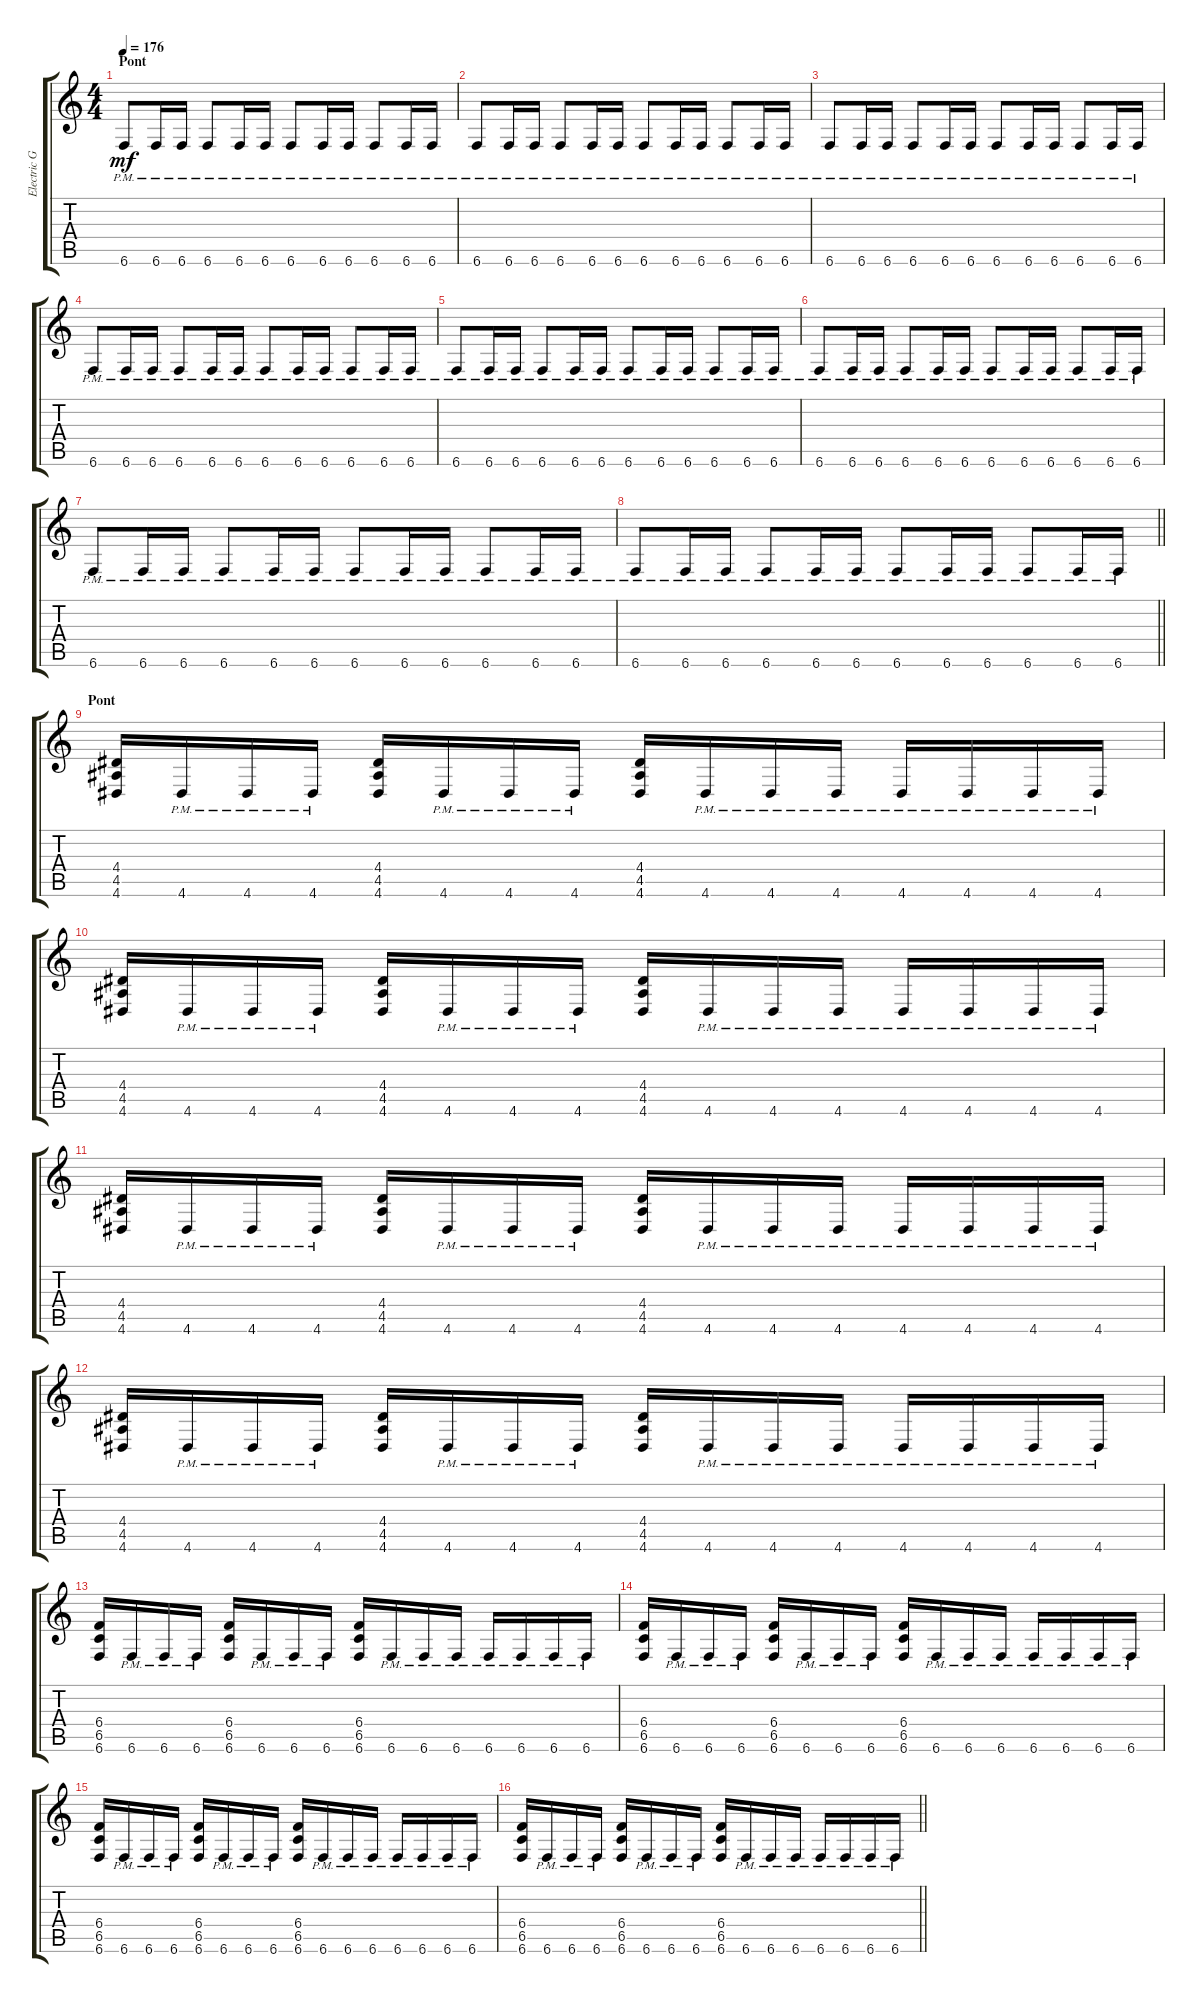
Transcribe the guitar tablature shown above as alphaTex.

\track ("Electric Guitar" "Electric G") {instrument distortionguitar}
\staff {score tabs}
\tuning (Eb4 B3 Gb3 B2 Gb2 B1) {hide}
\ts (4 4)
\section ("" "Pont")
\tempo 176
\clef g2
\ks c
6.6{pm}.8{dy mf} 6.6{pm}.16 6.6{pm}.16 6.6{pm}.8 6.6{pm}.16 6.6{pm}.16 6.6{pm}.8 6.6{pm}.16 6.6{pm}.16 6.6{pm}.8 6.6{pm}.16 6.6{pm}.16 |
6.6{pm}.8 6.6{pm}.16 6.6{pm}.16 6.6{pm}.8 6.6{pm}.16 6.6{pm}.16 6.6{pm}.8 6.6{pm}.16 6.6{pm}.16 6.6{pm}.8 6.6{pm}.16 6.6{pm}.16 |
6.6{pm}.8 6.6{pm}.16 6.6{pm}.16 6.6{pm}.8 6.6{pm}.16 6.6{pm}.16 6.6{pm}.8 6.6{pm}.16 6.6{pm}.16 6.6{pm}.8 6.6{pm}.16 6.6{pm}.16 |
6.6{pm}.8 6.6{pm}.16 6.6{pm}.16 6.6{pm}.8 6.6{pm}.16 6.6{pm}.16 6.6{pm}.8 6.6{pm}.16 6.6{pm}.16 6.6{pm}.8 6.6{pm}.16 6.6{pm}.16 |
6.6{pm}.8 6.6{pm}.16 6.6{pm}.16 6.6{pm}.8 6.6{pm}.16 6.6{pm}.16 6.6{pm}.8 6.6{pm}.16 6.6{pm}.16 6.6{pm}.8 6.6{pm}.16 6.6{pm}.16 |
6.6{pm}.8 6.6{pm}.16 6.6{pm}.16 6.6{pm}.8 6.6{pm}.16 6.6{pm}.16 6.6{pm}.8 6.6{pm}.16 6.6{pm}.16 6.6{pm}.8 6.6{pm}.16 6.6{pm}.16 |
6.6{pm}.8 6.6{pm}.16 6.6{pm}.16 6.6{pm}.8 6.6{pm}.16 6.6{pm}.16 6.6{pm}.8 6.6{pm}.16 6.6{pm}.16 6.6{pm}.8 6.6{pm}.16 6.6{pm}.16 |
\barLineRight lightlight
6.6{pm}.8 6.6{pm}.16 6.6{pm}.16 6.6{pm}.8 6.6{pm}.16 6.6{pm}.16 6.6{pm}.8 6.6{pm}.16 6.6{pm}.16 6.6{pm}.8 6.6{pm}.16 6.6{pm}.16 |
\section ("" "Pont")
(4.4 4.5 4.6).16 4.6{pm}.16 4.6{pm}.16 4.6{pm}.16 (4.4 4.5 4.6).16 4.6{pm}.16 4.6{pm}.16 4.6{pm}.16 (4.4 4.5 4.6).16 4.6{pm}.16 4.6{pm}.16 4.6{pm}.16 4.6{pm}.16 4.6{pm}.16 4.6{pm}.16 4.6{pm}.16 |
(4.4 4.5 4.6).16 4.6{pm}.16 4.6{pm}.16 4.6{pm}.16 (4.4 4.5 4.6).16 4.6{pm}.16 4.6{pm}.16 4.6{pm}.16 (4.4 4.5 4.6).16 4.6{pm}.16 4.6{pm}.16 4.6{pm}.16 4.6{pm}.16 4.6{pm}.16 4.6{pm}.16 4.6{pm}.16 |
(4.4 4.5 4.6).16 4.6{pm}.16 4.6{pm}.16 4.6{pm}.16 (4.4 4.5 4.6).16 4.6{pm}.16 4.6{pm}.16 4.6{pm}.16 (4.4 4.5 4.6).16 4.6{pm}.16 4.6{pm}.16 4.6{pm}.16 4.6{pm}.16 4.6{pm}.16 4.6{pm}.16 4.6{pm}.16 |
(4.4 4.5 4.6).16 4.6{pm}.16 4.6{pm}.16 4.6{pm}.16 (4.4 4.5 4.6).16 4.6{pm}.16 4.6{pm}.16 4.6{pm}.16 (4.4 4.5 4.6).16 4.6{pm}.16 4.6{pm}.16 4.6{pm}.16 4.6{pm}.16 4.6{pm}.16 4.6{pm}.16 4.6{pm}.16 |
(6.4 6.5 6.6).16 6.6{pm}.16 6.6{pm}.16 6.6{pm}.16 (6.4 6.5 6.6).16 6.6{pm}.16 6.6{pm}.16 6.6{pm}.16 (6.4 6.5 6.6).16 6.6{pm}.16 6.6{pm}.16 6.6{pm}.16 6.6{pm}.16 6.6{pm}.16 6.6{pm}.16 6.6{pm}.16 |
(6.4 6.5 6.6).16 6.6{pm}.16 6.6{pm}.16 6.6{pm}.16 (6.4 6.5 6.6).16 6.6{pm}.16 6.6{pm}.16 6.6{pm}.16 (6.4 6.5 6.6).16 6.6{pm}.16 6.6{pm}.16 6.6{pm}.16 6.6{pm}.16 6.6{pm}.16 6.6{pm}.16 6.6{pm}.16 |
(6.4 6.5 6.6).16 6.6{pm}.16 6.6{pm}.16 6.6{pm}.16 (6.4 6.5 6.6).16 6.6{pm}.16 6.6{pm}.16 6.6{pm}.16 (6.4 6.5 6.6).16 6.6{pm}.16 6.6{pm}.16 6.6{pm}.16 6.6{pm}.16 6.6{pm}.16 6.6{pm}.16 6.6{pm}.16 |
\barLineRight lightlight
(6.4 6.5 6.6).16 6.6{pm}.16 6.6{pm}.16 6.6{pm}.16 (6.4 6.5 6.6).16 6.6{pm}.16 6.6{pm}.16 6.6{pm}.16 (6.4 6.5 6.6).16 6.6{pm}.16 6.6{pm}.16 6.6{pm}.16 6.6{pm}.16 6.6{pm}.16 6.6{pm}.16 6.6{pm}.16
